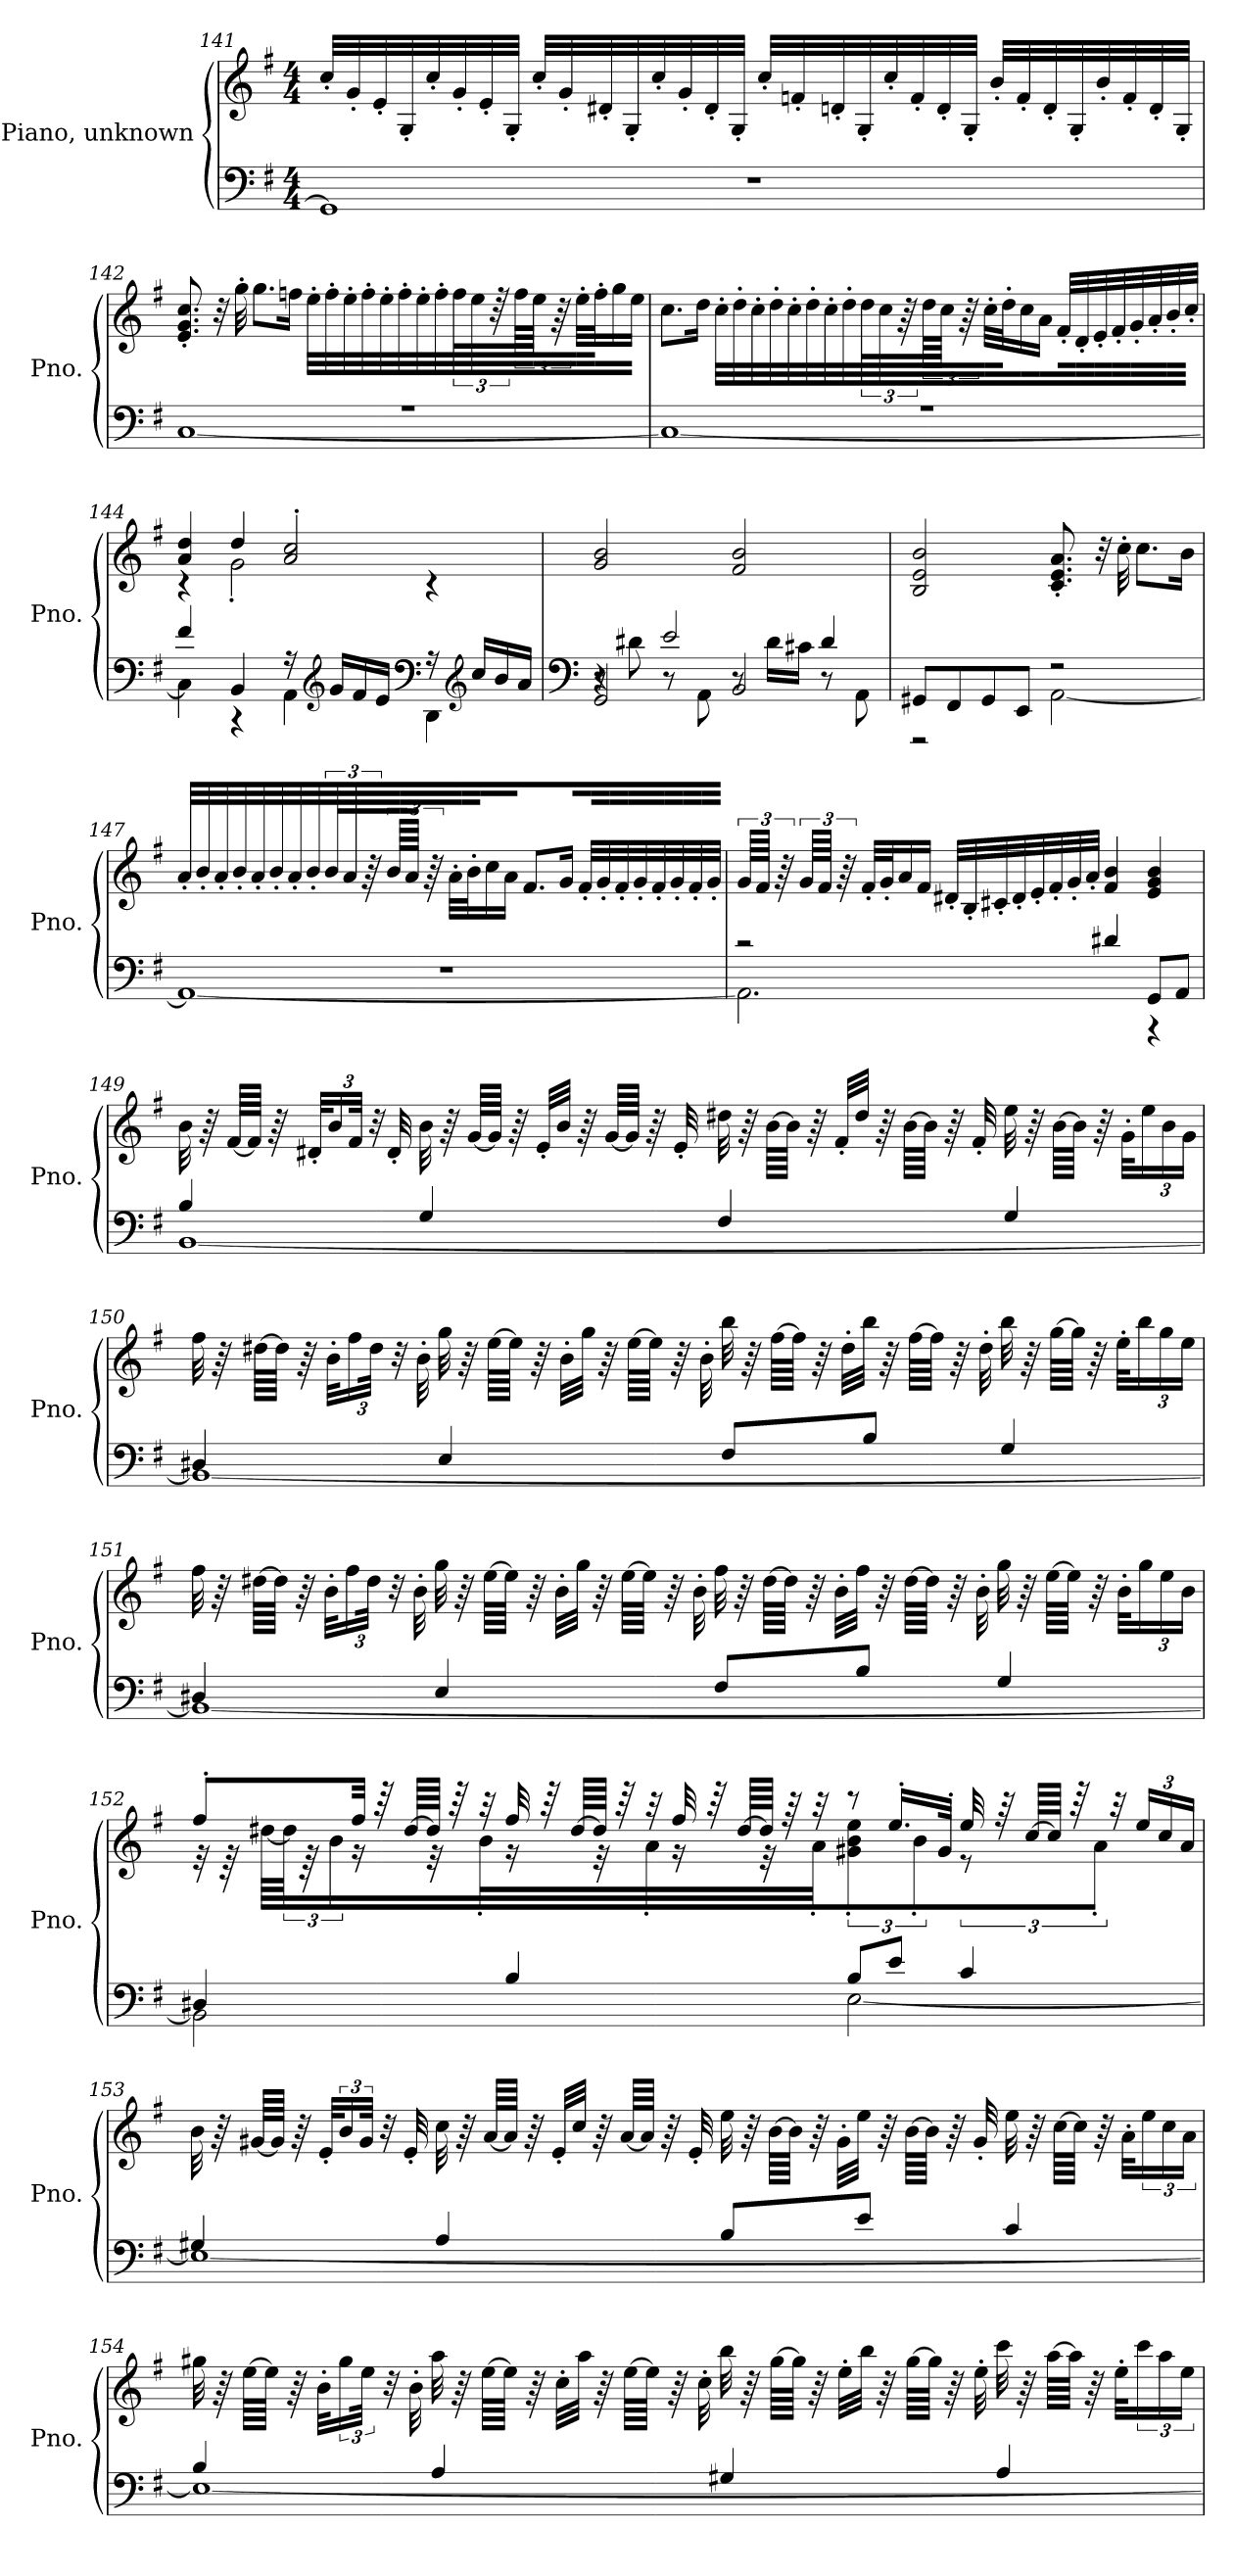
**kern	**kern
*part1	*part1
*staff2	*staff1
*I"Piano, unknown	*
*I'Pno.	*
!!LO:LB:g=z
*clefF4	*clefG2
*k[f#]	*k[f#]
*M4/4	*M4/4
=141	=141
*^	*
1r	1GG]	32cc'/LLL
.	.	32g'/
.	.	32e'/
.	.	32G'/
.	.	32cc'/
.	.	32g'/
.	.	32e'/
.	.	32G'/JJJ
.	.	32cc'/LLL
.	.	32g'/
.	.	32d#X'/
.	.	32G'/
.	.	32cc'/
.	.	32g'/
.	.	32d#'/
.	.	32G'/JJJ
.	.	32cc'/LLL
.	.	32fn'/
.	.	32dn'/
.	.	32G'/
.	.	32cc'/
.	.	32f'/
.	.	32d'/
.	.	32G'/JJJ
.	.	32b'/LLL
.	.	32f'/
.	.	32d'/
.	.	32G'/
.	.	32b'/
.	.	32f'/
.	.	32d'/
.	.	32G'/JJJ
!!LO:LB:g=z
=142	=142	=142
1r	[1C	8.e/' 8.g/' 8.cc/'
.	.	32r
.	.	32gg'\
.	.	8.gg\L
.	.	16ffn\Jk
.	.	32ee'\LLL
.	.	32ff'\
.	.	32ee'\
.	.	32ff'\
.	.	32ee'\
.	.	32ff'\
.	.	32ee'\
.	.	32ff'\
.	.	96ff\L
.	.	96ee\JJJJ
.	.	96r
.	.	96ff\LLLL
.	.	96ee\JJJJ
.	.	96r
.	.	32ee'\LLL
.	.	32ff'\J
.	.	16gg\
.	.	16ee\JJ
!!LO:LB:g=z
=143	=143	=143
1r	1C_	8.cc\L
.	.	16dd\Jk
.	.	32cc'\LLL
.	.	32dd'\
.	.	32cc'\
.	.	32dd'\
.	.	32cc'\
.	.	32dd'\
.	.	32cc'\
.	.	32dd'\
.	.	96dd\L
.	.	96cc\JJJJ
.	.	96r
.	.	96dd\LLLL
.	.	96cc\JJJJ
.	.	96r
.	.	32cc'\LLL
.	.	32dd'\J
.	.	16cc\
.	.	16a\JJ
.	.	32f#'/LLL
.	.	32d'/
.	.	32e'/
.	.	32f#'/
.	.	32g'/
.	.	32a'/
.	.	32b'/
.	.	32cc'/JJJ
=144	=144	=144
*	*	*^
4f#/	4C\]	4a/ 4dd/	4r
4BB/	4r	4dd/	2g'\
16r	4AA\	2a/' 2cc/'	.
*clefG2	*	*	*
16g/LL	.	.	.
16f#/	.	.	.
16e/JJ	.	.	.
*clefF4	*	*	*
16r	4DD\	.	4r
*clefG2	*	*	*
16cc/LL	.	.	.
16b/	.	.	.
16a/JJ	.	.	.
*v	*v	*	*
*	*v	*v
!!LO:PB:g=z
=145	=145
*clefF4	*
*^	*
*	*^	*
4r	8r	2GG/	2g/ 2b/
.	8d#X\	.	.
2e/	8r	.	.
.	8AA\	.	.
.	8r	2BB/	2f#/ 2b/
.	16d#\LL	.	.
.	16c#X\JJ	.	.
4d#/	8r	.	.
.	8AA\	.	.
*	*v	*v	*
=146	=146	=146
8GG#X/L	2r	2B/ 2e/ 2b/
8FF#/	.	.
8GG#/	.	.
8EE/J	.	.
2r	[2AA\	8.c/' 8.e/' 8.a/'
.	.	32r
.	.	32cc'\
.	.	8.cc\L
.	.	16b\Jk
!!LO:LB:g=z
=147	=147	=147
1r	1AA_	32a'/LLL
.	.	32b'/
.	.	32a'/
.	.	32b'/
.	.	32a'/
.	.	32b'/
.	.	32a'/
.	.	32b'/
.	.	96b/L
.	.	96a/JJJJ
.	.	96r
.	.	96b/LLLL
.	.	96a/JJJJ
.	.	96r
.	.	32a'\LLL
.	.	32b'\J
.	.	16cc\
.	.	16a\JJ
.	.	8.f#/L
.	.	16g/Jk
.	.	32f#'/LLL
.	.	32g'/
.	.	32f#'/
.	.	32g'/
.	.	32f#'/
.	.	32g'/
.	.	32f#'/
.	.	32g'/JJJ
!!LO:LB:g=z
=148	=148	=148
2r	2.AA\]	96g/LLLL
.	.	96f#/JJJJ
.	.	96r
.	.	96g/LLLL
.	.	96f#/JJJJ
.	.	96r
.	.	32f#'/LLL
.	.	32g'/J
.	.	16a/
.	.	16f#/JJ
.	.	32d#X'/LLL
.	.	32B'/
.	.	32c#X'/
.	.	32d#'/
.	.	32e'/
.	.	32f#'/
.	.	32g'/
.	.	32a'/JJJ
4d#X/	.	4f#/ 4b/
8GG/L	4r	4e/ 4g/ 4b/
8AA/J	.	.
!!LO:LB:g=z
=149	=149	=149
4B/	[1BB	32b\
.	.	64r
.	.	[64f#/LLLL
.	.	64f#/JJJJ]
.	.	64r
.	.	32d#X'/KLL
*	*	*Xbrackettup
.	.	24b/
.	.	48f#/JJk
.	.	32r
.	.	32d#'/
4G/	.	32b\
.	.	64r
.	.	[64g/LLLL
.	.	64g/JJJJ]
.	.	64r
.	.	32e'/LLL
.	.	32b/JJJ
.	.	64r
.	.	[64g/LLLL
.	.	64g/JJJJ]
.	.	64r
.	.	32e'/
4F#/	.	32dd#X\
.	.	64r
.	.	[64b\LLLL
.	.	64b\JJJJ]
.	.	64r
.	.	32f#'/LLL
.	.	32dd#/JJJ
.	.	64r
.	.	[64b\LLLL
.	.	64b\JJJJ]
.	.	64r
.	.	32f#'/
4G/	.	32ee\
.	.	64r
.	.	[64b\LLLL
.	.	64b\JJJJ]
.	.	64r
.	.	32g'\KLL
.	.	24ee\
.	.	24b\
.	.	24g\JJ
!!LO:LB:g=z
=150	=150	=150
4D#X/	1BB_	32ff#\
.	.	64r
.	.	[64dd#X\LLLL
.	.	64dd#\JJJJ]
.	.	64r
.	.	32b'\KLL
.	.	24ff#\
.	.	48dd#\JJk
.	.	32r
.	.	32b'\
4E/	.	32gg\
.	.	64r
.	.	[64ee\LLLL
.	.	64ee\JJJJ]
.	.	64r
.	.	32b'\LLL
.	.	32gg\JJJ
.	.	64r
.	.	[64ee\LLLL
.	.	64ee\JJJJ]
.	.	64r
.	.	32b'\
8F#/L	.	32bb\
.	.	64r
.	.	[64ff#\LLLL
.	.	64ff#\JJJJ]
.	.	64r
.	.	32dd#'\LLL
8B/J	.	32bb\JJJ
.	.	64r
.	.	[64ff#\LLLL
.	.	64ff#\JJJJ]
.	.	64r
.	.	32dd#'\
4G/	.	32bb\
.	.	64r
.	.	[64gg\LLLL
.	.	64gg\JJJJ]
.	.	64r
.	.	32ee'\KLL
.	.	24bb\
.	.	24gg\
.	.	24ee\JJ
!!LO:LB:g=z
=151	=151	=151
4D#X/	1BB_	32ff#\
.	.	64r
.	.	[64dd#X\LLLL
.	.	64dd#\JJJJ]
.	.	64r
.	.	32b'\KLL
.	.	24ff#\
.	.	48dd#\JJk
.	.	32r
.	.	32b'\
4E/	.	32gg\
.	.	64r
.	.	[64ee\LLLL
.	.	64ee\JJJJ]
.	.	64r
.	.	32b'\LLL
.	.	32gg\JJJ
.	.	64r
.	.	[64ee\LLLL
.	.	64ee\JJJJ]
.	.	64r
.	.	32b'\
8F#/L	.	32ff#\
.	.	64r
.	.	[64dd#\LLLL
.	.	64dd#\JJJJ]
.	.	64r
.	.	32b'\LLL
8B/J	.	32ff#\JJJ
.	.	64r
.	.	[64dd#\LLLL
.	.	64dd#\JJJJ]
.	.	64r
.	.	32b'\
4G/	.	32gg\
.	.	64r
.	.	[64ee\LLLL
.	.	64ee\JJJJ]
.	.	64r
.	.	32b'\KLL
.	.	24gg\
.	.	24ee\
.	.	24b\JJ
!!LO:PB:g=z
=152	=152	=152
*	*	*^
4D#X/	2BB\]	8ff#'/L	32r
.	.	.	64r
.	.	.	[64dd#X\LLLL
*	*	*	*brackettup
.	.	.	96dd#\JJJJ]
.	.	.	96r
.	.	.	24b\
.	.	32ff#/Jkk	16r
.	.	64r	.
.	.	[64dd#/LLLL	.
.	.	64dd#/JJJJ]	32r
.	.	64r	.
.	.	32r	32b'\
4B/	.	32ff#/	16r
.	.	64r	.
.	.	[64dd#/LLLL	.
.	.	64dd#/JJJJ]	32r
.	.	64r	.
.	.	32r	32a'\
.	.	32ff#/	16r
.	.	64r	.
.	.	[64dd#/LLLL	.
.	.	64dd#/JJJJ]	32r
.	.	64r	.
.	.	32r	32a'\
8B/L	[2E\	8r	6g#X\' 6b\' 6ee\'
8e/J	.	16.ee'/LL	.
.	.	.	12b'\
.	.	32g#'/JJk	.
4c/	.	32ee/	12r
.	.	64r	.
.	.	[64cc/LLLL	.
.	.	64cc/JJJJ]	.
.	.	64r	.
.	.	.	6a'\
.	.	32r	.
*	*	*Xbrackettup	*
.	.	24ee/LL	.
.	.	24cc/	.
.	.	24a/JJ	.
*	*	*v	*v
!!LO:LB:g=z
=153	=153	=153
4G#X/	1E_	32b\
.	.	64r
.	.	[64g#X/LLLL
.	.	64g#/JJJJ]
.	.	64r
.	.	32e'/KLL
.	.	24b/
.	.	48g#/JJk
.	.	32r
.	.	32e'/
4A/	.	32cc\
.	.	64r
.	.	[64a/LLLL
.	.	64a/JJJJ]
.	.	64r
.	.	32e'/LLL
.	.	32cc/JJJ
.	.	64r
.	.	[64a/LLLL
.	.	64a/JJJJ]
.	.	64r
.	.	32e'/
8B/L	.	32ee\
.	.	64r
.	.	[64b\LLLL
.	.	64b\JJJJ]
.	.	64r
.	.	32g#'\LLL
8e/J	.	32ee\JJJ
.	.	64r
.	.	[64b\LLLL
.	.	64b\JJJJ]
.	.	64r
.	.	32g#'/
4c/	.	32ee\
.	.	64r
.	.	[64cc\LLLL
.	.	64cc\JJJJ]
.	.	64r
.	.	32a'\KLL
.	.	24ee\
.	.	24cc\
.	.	24a\JJ
!!LO:LB:g=z
=154	=154	=154
4B/	1E_	32gg#X\
.	.	64r
.	.	[64ee\LLLL
.	.	64ee\JJJJ]
.	.	64r
.	.	32b'\KLL
.	.	24gg#\
.	.	48ee\JJk
.	.	32r
.	.	32b'\
4A/	.	32aa\
.	.	64r
.	.	[64ee\LLLL
.	.	64ee\JJJJ]
.	.	64r
.	.	32cc'\LLL
.	.	32aa\JJJ
.	.	64r
.	.	[64ee\LLLL
.	.	64ee\JJJJ]
.	.	64r
.	.	32cc'\
4G#X/	.	32bb\
.	.	64r
.	.	[64gg#\LLLL
.	.	64gg#\JJJJ]
.	.	64r
.	.	32ee'\LLL
.	.	32bb\JJJ
.	.	64r
.	.	[64gg#\LLLL
.	.	64gg#\JJJJ]
.	.	64r
.	.	32ee'\
4A/	.	32ccc\
.	.	64r
.	.	[64aa\LLLL
.	.	64aa\JJJJ]
.	.	64r
.	.	32ee'\KLL
.	.	24ccc\
.	.	24aa\
.	.	24ee\JJ
*v	*v	*
=	=
*-	*-
